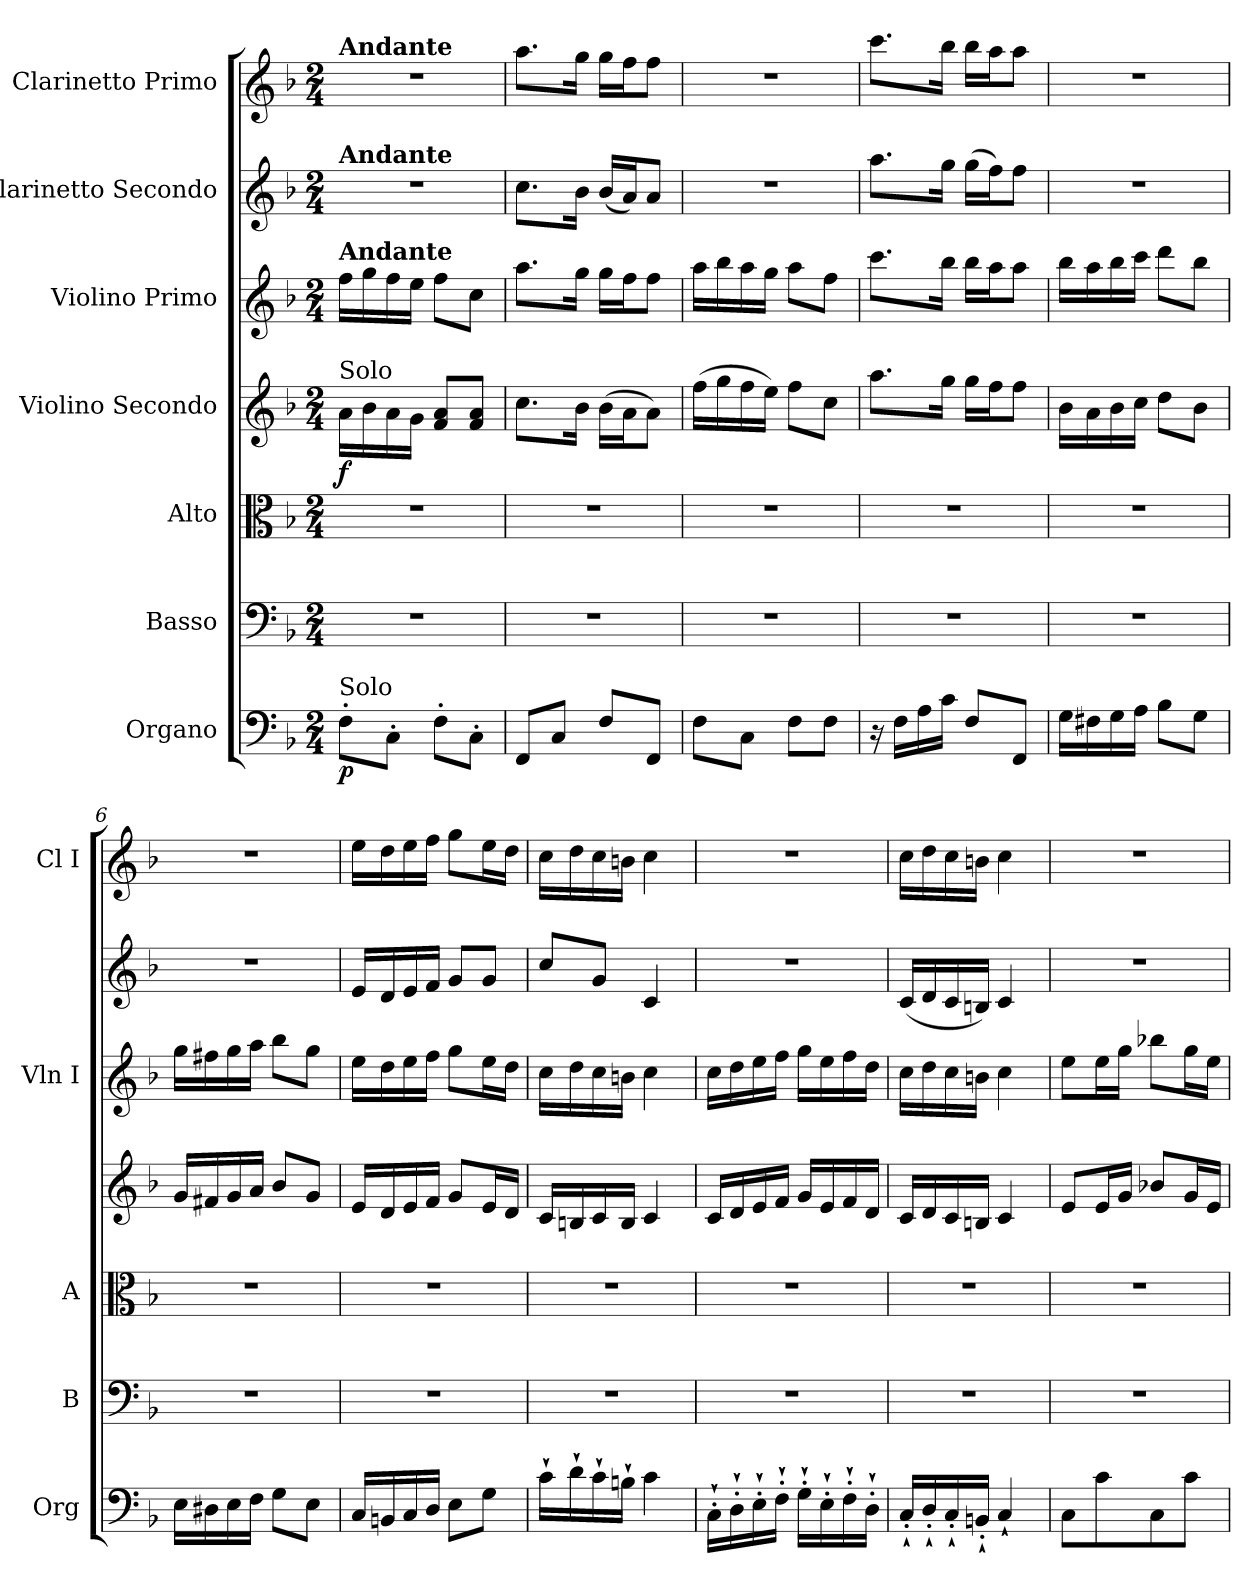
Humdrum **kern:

**kern	**dynam	**kern	**kern	**kern	**dynam	**kern	**kern	**kern
*part7	*part7	*part6	*part5	*part4	*part4	*part3	*part2	*part1
*staff7	*staff7	*staff6	*staff5	*staff4	*staff4	*staff3	*staff2	*staff1
*I"Organo	*	*I"Basso	*I"Alto	*I"Violino Secondo	*	*I"Violino Primo	*I"Clarinetto Secondo	*I"Clarinetto Primo
*I'Org	*	*I'B	*I'A	*	*	*I'Vln I	*	*I'Cl I
*clefF4	*	*clefF4	*clefC3	*clefG2	*	*clefG2	*clefG2	*clefG2
*k[b-]	*	*k[b-]	*k[b-]	*k[b-]	*	*k[b-]	*k[b-]	*k[b-]
*F:	*	*F:	*F:	*F:	*	*F:	*F:	*F:
*M2/4	*	*M2/4	*M2/4	*M2/4	*	*M2/4	*M2/4	*M2/4
=1	=1	=1	=1	=1	=1	=1	=1	=1
!	!	!	!	!	!	!	!	!LO:TX:a:B:t=Andante
!	!	!	!	!	!	!	!LO:TX:a:B:t=Andante	!
!	!	!	!	!	!	!LO:TX:a:B:t=Andante	!	!
!	!	!	!	!LO:TX:a:t=Solo	!	!	!	!
!LO:TX:a:t=Solo	!	!	!	!	!	!	!	!
8F'L	p	2r	2r	16a\LL	f	16ffLL	2r	2r
.	.	.	.	16b-	.	16gg	.	.
8C'J	.	.	.	16a	.	16ff	.	.
.	.	.	.	16gJJ	.	16eeJJ	.	.
8F'L	.	.	.	8f 8aL	.	8ffL	.	.
8C'J	.	.	.	8f 8aJ	.	8ccJ	.	.
=2	=2	=2	=2	=2	=2	=2	=2	=2
8FFL	.	2r	2r	8.ccL	.	8.aaL	8.ccL	8.aaL
8CJ	.	.	.	.	.	.	.	.
.	.	.	.	16b-Jk	.	16ggJk	16b-Jk	16ggJk
8F\L	.	.	.	(>16b-\LL	.	16ggLL	(<16b-LL	16ggLL
.	.	.	.	16aJ	.	16ffJ	16aJ)	16ffJ
8FF/J	.	.	.	8aJ)	.	8ffJ	8aJ	8ffJ
=3	=3	=3	=3	=3	=3	=3	=3	=3
8FL	.	2r	2r	(>16ffLL	.	16aaLL	2r	2r
.	.	.	.	16gg	.	16bb-	.	.
8CJ	.	.	.	16ff	.	16aa	.	.
.	.	.	.	16eeJJ)	.	16ggJJ	.	.
8FL	.	.	.	8ffL	.	8aaL	.	.
8FJ	.	.	.	8ccJ	.	8ffJ	.	.
=4	=4	=4	=4	=4	=4	=4	=4	=4
16r	.	2r	2r	8.aaL	.	8.cccL	8.aaL	8.cccL
16FLL	.	.	.	.	.	.	.	.
16A	.	.	.	.	.	.	.	.
16cJJ	.	.	.	16ggJk	.	16bb-Jk	16ggJk	16bb-Jk
8F\L	.	.	.	16ggLL	.	16bb-LL	(>16ggLL	16bb-LL
.	.	.	.	16ffJ	.	16aaJ	16ffJ)	16aaJ
8FF/J	.	.	.	8ffJ	.	8aaJ	8ffJ	8aaJ
=5	=5	=5	=5	=5	=5	=5	=5	=5
16GLL	.	2r	2r	16b-LL	.	16bb-LL	2r	2r
16F#X	.	.	.	16a	.	16aa	.	.
16G	.	.	.	16b-	.	16bb-	.	.
16AJJ	.	.	.	16ccJJ	.	16cccJJ	.	.
8B-L	.	.	.	8ddL	.	8dddL	.	.
8GJ	.	.	.	8b-J	.	8bb-J	.	.
=6	=6	=6	=6	=6	=6	=6	=6	=6
16ELL	.	2r	2r	16gLL	.	16ggLL	2r	2r
16D#X	.	.	.	16f#X	.	16ff#X	.	.
16E	.	.	.	16g	.	16gg	.	.
16FJJ	.	.	.	16aJJ	.	16aaJJ	.	.
8GL	.	.	.	8b-L	.	8bb-L	.	.
8EJ	.	.	.	8gJ	.	8ggJ	.	.
=7	=7	=7	=7	=7	=7	=7	=7	=7
16CLL	.	2r	2r	16eLL	.	16eeLL	16eLL	16eeLL
16BBn	.	.	.	16d	.	16dd	16d	16dd
16C	.	.	.	16e	.	16ee	16e	16ee
16DJJ	.	.	.	16fJJ	.	16ffJJ	16fJJ	16ffJJ
8EL	.	.	.	8gL	.	8ggL	8gL	8ggL
8GJ	.	.	.	16eL	.	16eeL	8gJ	16eeL
.	.	.	.	16dJJ	.	16ddJJ	.	16ddJJ
=8	=8	=8	=8	=8	=8	=8	=8	=8
16c`LL	.	2r	2r	16cLL	.	16ccLL	8cc\L	16ccLL
16d`	.	.	.	16Bn	.	16dd	.	16dd
16c`	.	.	.	16c	.	16cc	8g/J	16cc
16Bn`JJ	.	.	.	16BJJ	.	16bnJJ	.	16bnJJ
4c	.	.	.	4c	.	4cc	4c	4cc
=9	=9	=9	=9	=9	=9	=9	=9	=9
16C'`LL	.	2r	2r	16cLL	.	16ccLL	2r	2r
16D'`	.	.	.	16d	.	16dd	.	.
16E'`	.	.	.	16e	.	16ee	.	.
16F'`JJ	.	.	.	16fJJ	.	16ffJJ	.	.
16G'`LL	.	.	.	16gLL	.	16ggLL	.	.
16E'`	.	.	.	16e	.	16ee	.	.
16F'`	.	.	.	16f	.	16ff	.	.
16D'`JJ	.	.	.	16dJJ	.	16ddJJ	.	.
=10	=10	=10	=10	=10	=10	=10	=10	=10
16C'`LL	.	2r	2r	16cLL	.	16ccLL	(<16cLL	16ccLL
16D'`	.	.	.	16d	.	16dd	16d	16dd
16C'`	.	.	.	16c	.	16cc	16c	16cc
16BBn'`JJ	.	.	.	16BnJJ	.	16bnJJ	16BnJJ)	16bnJJ
4C`	.	.	.	4c	.	4cc	4c	4cc
=11	=11	=11	=11	=11	=11	=11	=11	=11
8CL	.	2r	2r	8eL	.	8eeL	2r	2r
8c	.	.	.	16eL	.	16eeL	.	.
.	.	.	.	16gJJ	.	16ggJJ	.	.
8C	.	.	.	8b-XL	.	8bb-XL	.	.
8cJ	.	.	.	16gL	.	16ggL	.	.
.	.	.	.	16eJJ	.	16eeJJ	.	.
=	=	=	=	=	=	=	=	=
*-	*-	*-	*-	*-	*-	*-	*-	*-
